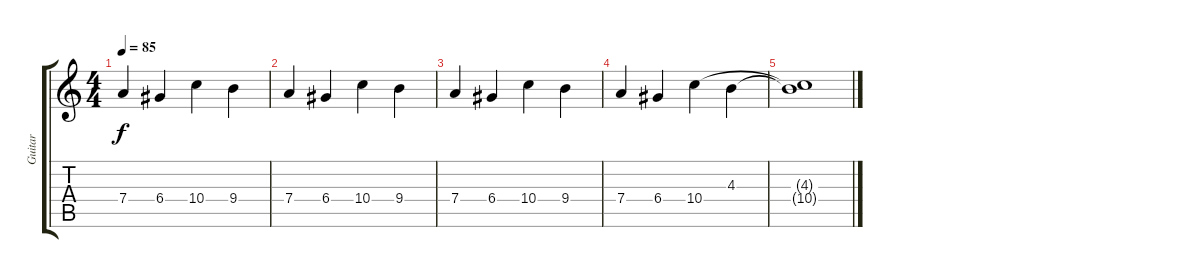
\track ("Guitar" "Guitar") {instrument overdrivenguitar}
\staff {score tabs}
\tuning (E4 B3 G3 D3 A2 E2) {hide}
\ts (4 4)
\tempo 85
\clef g2
\ks c
7.4.4{dy f} 6.4.4 10.4.4 9.4.4 |
7.4.4 6.4.4 10.4.4 9.4.4 |
7.4.4 6.4.4 10.4.4 9.4.4 |
7.4.4 6.4.4 10.4.4 4.3.4 |
(4.3{t} 10.4{t}).1
